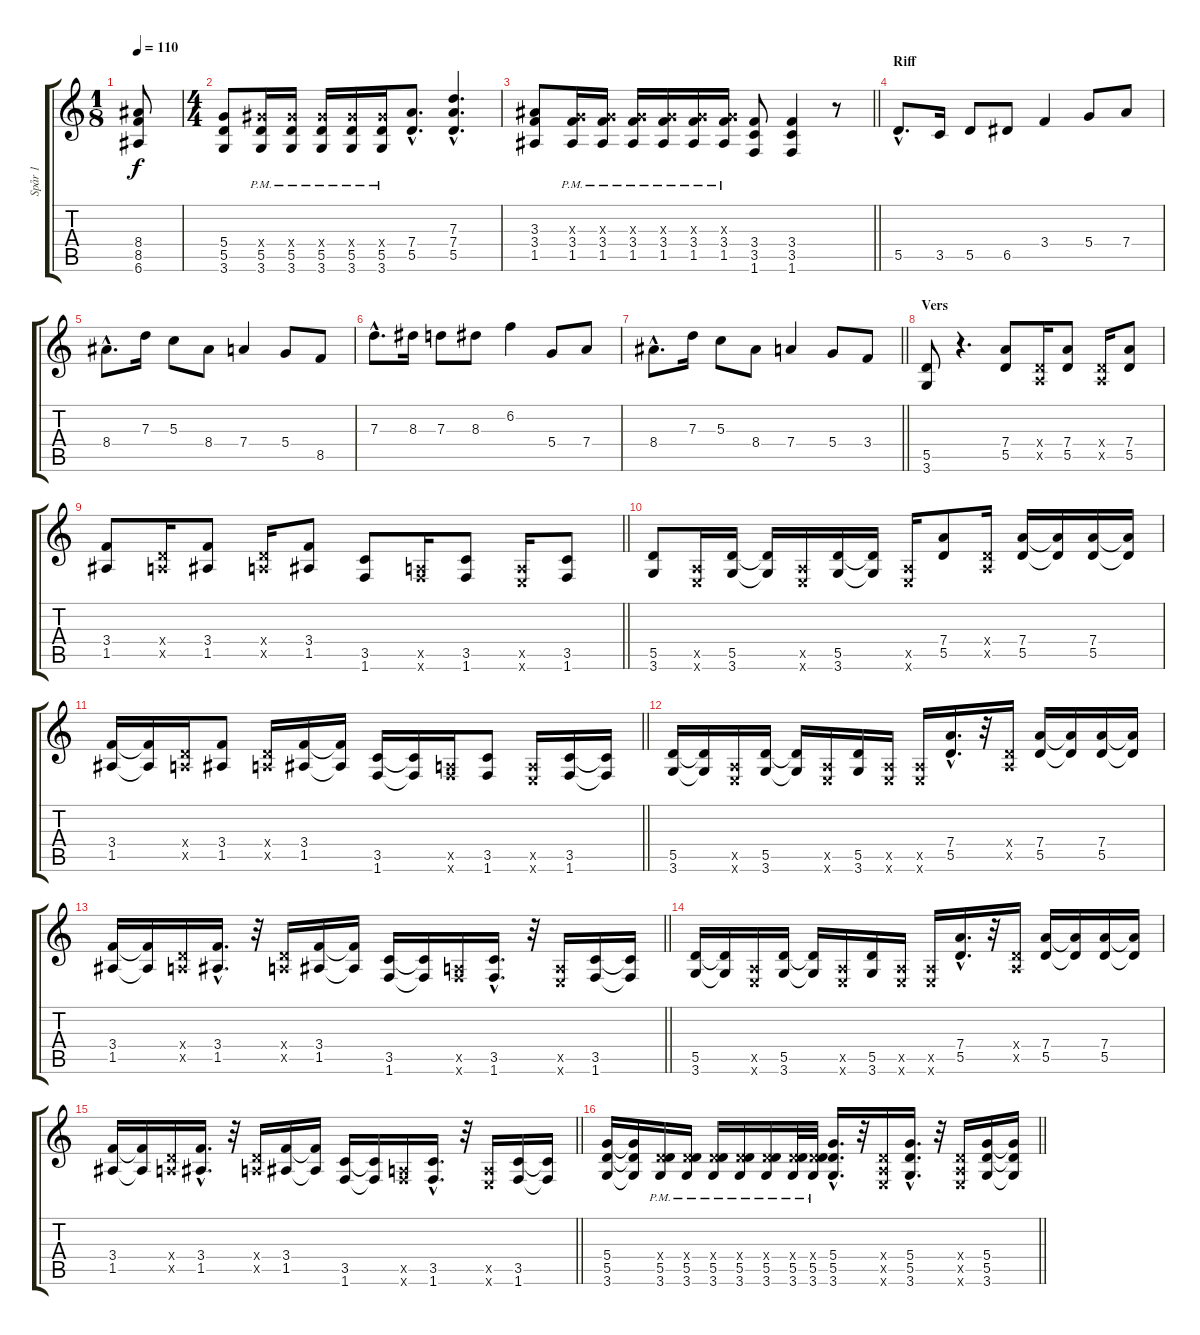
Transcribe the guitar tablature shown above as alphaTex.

\track ("Spår 1" "Spår 1") {instrument distortionguitar}
\staff {score tabs}
\tuning (E4 B3 G3 D3 A2 E2) {hide}
\ts (1 8)
\tempo 110
\clef g2
\ks c
(8.4 8.5 6.6).8{dy f instrument distortionguitar} |
\ts (4 4)
(5.4 5.5 3.6).8 (6.4{x} 5.5{pm} 3.6{pm}).16 (6.4{x} 5.5{pm} 3.6{pm}).16 (6.4{x} 5.5{pm} 3.6{pm}).16 (6.4{x} 5.5{pm} 3.6{pm}).16 (6.4{x} 5.5{pm} 3.6{pm}).16 (7.4{hac} 5.5{hac}).8{d} (7.3{hac} 7.4{hac} 5.5{hac}).4{d} |
\barLineRight lightlight
(3.3 3.4 1.5).8 (0.3{x} 3.4{pm} 1.5{pm}).16 (0.3{x} 3.4{pm} 1.5{pm}).16 (0.3{x} 3.4{pm} 1.5{pm}).16 (0.3{x} 3.4{pm} 1.5{pm}).16 (0.3{x} 3.4{pm} 1.5{pm}).16 (0.3{x} 3.4{pm} 1.5{pm}).16 (3.4 3.5 1.6).8 (3.4 3.5 1.6).4 r.8 |
\section ("" "Riff")
5.5{hac}.8{d} 3.5.16 5.5.8 6.5.8 3.4.4 5.4.8 7.4.8 |
8.4{hac}.8{d} 7.3.16 5.3.8 8.4.8 7.4.4 5.4.8 8.5.8 |
7.3{hac}.8{d} 8.3.16 7.3.8 8.3.8 6.2.4 5.4.8 7.4.8 |
\barLineRight lightlight
8.4{hac}.8{d} 7.3.16 5.3.8 8.4.8 7.4.4 5.4.8 3.4.8 |
\section ("" "Vers")
(5.5 3.6).8 r.4{d} (7.4 5.5).8 (0.4{x} 0.5{x}).16 (7.4 5.5).8 (0.4{x} 0.5{x}).16 (7.4 5.5).8 |
\barLineRight lightlight
(3.4 1.5).8 (0.4{x} 0.5{x}).16 (3.4 1.5).8 (0.4{x} 0.5{x}).16 (3.4 1.5).8 (3.5 1.6).8 (0.5{x} 1.6{x}).16 (3.5 1.6).8 (0.5{x} 0.6{x}).16 (3.5 1.6).8 |
(5.5 3.6).8 (0.5{x} 0.6{x}).16 (5.5 3.6).16 (5.5{t} 3.6{t}).16 (0.5{x} 0.6{x}).16 (5.5 3.6).16 (5.5{t} 3.6{t}).16 (0.5{x} 0.6{x}).16 (7.4 5.5).8 (0.4{x} 0.5{x}).16 (7.4 5.5).16 (7.4{t} 5.5{t}).16 (7.4 5.5).16 (7.4{t} 5.5{t}).16 |
\barLineRight lightlight
(3.4 1.5).16 (3.4{t} 1.5{t}).16 (0.4{x} 0.5{x}).16 (3.4 1.5).8 (0.4{x} 0.5{x}).16 (3.4 1.5).16 (3.4{t} 1.5{t}).16 (3.5 1.6).16 (3.5{t} 1.6{t}).16 (0.5{x} 1.6{x}).16 (3.5 1.6).8 (0.5{x} 0.6{x}).16 (3.5 1.6).16 (3.5{t} 1.6{t}).16 |
(5.5 3.6).16 (5.5{t} 3.6{t}).16 (0.5{x} 0.6{x}).16 (5.5 3.6).16 (5.5{t} 3.6{t}).16 (0.5{x} 0.6{x}).16 (5.5 3.6).16 (0.5{x} 0.6{x}).16 (0.5{x} 0.6{x}).16 (7.4{hac} 5.5{hac}).16{d} r.32 (0.4{x} 0.5{x}).16 (7.4 5.5).16 (7.4{t} 5.5{t}).16 (7.4 5.5).16 (7.4{t} 5.5{t}).16 |
\barLineRight lightlight
(3.4 1.5).16 (3.4{t} 1.5{t}).16 (0.4{x} 0.5{x}).16 (3.4{hac} 1.5{hac}).16{d} r.32 (0.4{x} 0.5{x}).16 (3.4 1.5).16 (3.4{t} 1.5{t}).16 (3.5 1.6).16 (3.5{t} 1.6{t}).16 (0.5{x} 1.6{x}).16 (3.5{hac} 1.6{hac}).16{d} r.32 (0.5{x} 0.6{x}).16 (3.5 1.6).16 (3.5{t} 1.6{t}).16 |
(5.5 3.6).16 (5.5{t} 3.6{t}).16 (0.5{x} 0.6{x}).16 (5.5 3.6).16 (5.5{t} 3.6{t}).16 (0.5{x} 0.6{x}).16 (5.5 3.6).16 (0.5{x} 0.6{x}).16 (0.5{x} 0.6{x}).16 (7.4{hac} 5.5{hac}).16{d} r.32 (0.4{x} 0.5{x}).16 (7.4 5.5).16 (7.4{t} 5.5{t}).16 (7.4 5.5).16 (7.4{t} 5.5{t}).16 |
\barLineRight lightlight
(3.4 1.5).16 (3.4{t} 1.5{t}).16 (0.4{x} 0.5{x}).16 (3.4{hac} 1.5{hac}).16{d} r.32 (0.4{x} 0.5{x}).16 (3.4 1.5).16 (3.4{t} 1.5{t}).16 (3.5 1.6).16 (3.5{t} 1.6{t}).16 (0.5{x} 1.6{x}).16 (3.5{hac} 1.6{hac}).16{d} r.32 (0.5{x} 0.6{x}).16 (3.5 1.6).16 (3.5{t} 1.6{t}).16 |
\barLineRight lightlight
(5.4 5.5 3.6).16 (5.4{t} 5.5{t} 3.6{t}).16 (0.4{x} 5.5{pm} 3.6{pm}).16 (0.4{x} 5.5{pm} 3.6{pm}).16 (0.4{x} 5.5{pm} 3.6{pm}).16 (0.4{x} 5.5{pm} 3.6{pm}).16 (0.4{x} 5.5{pm} 3.6{pm}).16 (0.4{x} 5.5{pm} 3.6{pm}).32 (0.4{x} 5.5{pm} 3.6{pm}).32 (5.4{hac} 5.5{hac} 3.6{hac}).16{d} r.32 (0.4{x} 0.5{x} 0.6{x}).16 (5.4{hac} 5.5{hac} 3.6{hac}).16{d} r.32 (0.4{x} 0.5{x} 0.6{x}).16 (5.4 5.5 3.6).16 (5.4{t} 5.5{t} 3.6{t}).16
